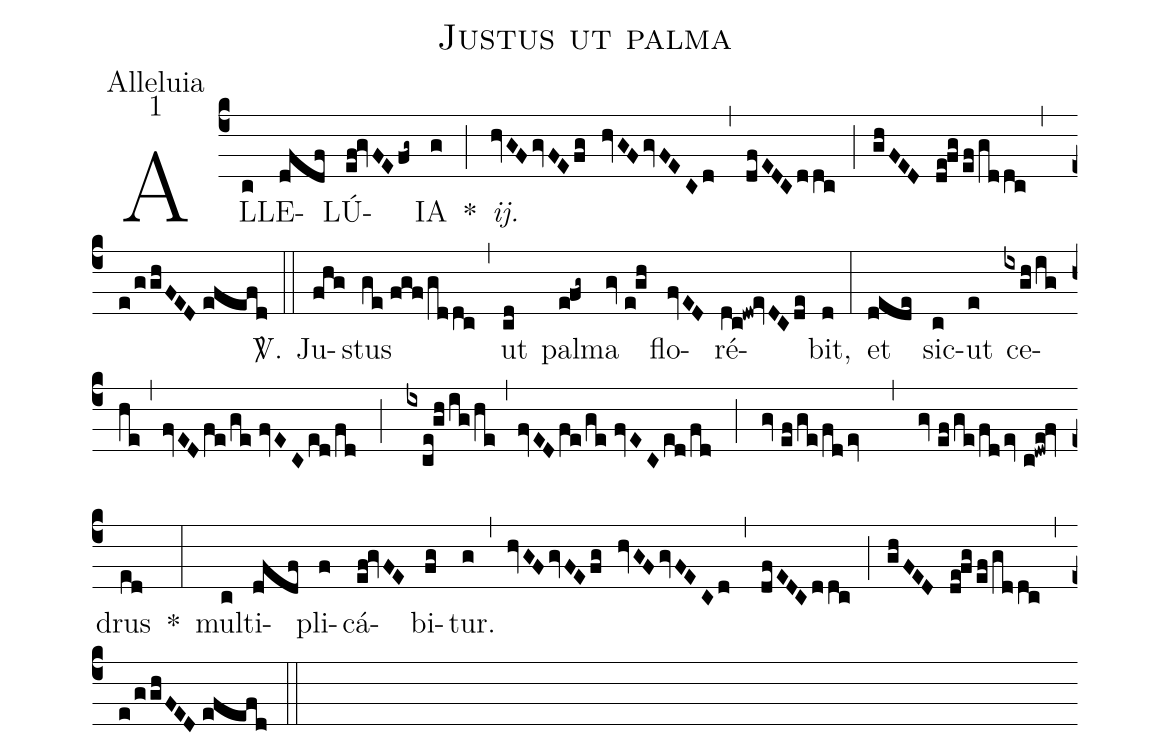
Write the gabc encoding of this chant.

name:Justus ut palma;
office-part:Alleluia;
mode:1;
%%
(c4) AL(c)LE(dfdf)LÚ(ef!gvFEfg~)IA(g) *(;) <i>ij.</i>(hvGFgvFEfg hvGFgvFECd) (,) (dfEDC/ddc) (;) (ghFED de!fg/ef/gddc) (,) (e/gghFED//efefd) <sp>V/</sp>.(::) Ju(fhg)stus(ge//fgf/gddc) (,) ut(cd) pal(e!fg~)ma(gv//e!gh) flo(fvED)ré(dc!dw!evDCde)bit,(d) (:) et(dede) sic(c)ut(e) ce(ixgh/ig/he,fvEDfe/ge//fvECed/fd;ixce!gh/ig/he,fvEDfe/ge//fvECed/fd;gv//ef/ge/fdev//,gv//ef/ge/fdev//c!dwe!fv)drus(ed) *(:) mul(c)ti(dfdf)pli(f)cá(ef!gvFE)bi(fg)tur.(g) (,) (hvGFgvFEfg hvGFgvFECd) (,) (dfEDCddc) (;) (ghFED de!fg/ef/gddc) (,) (e/gghFED//efefd) (::)
